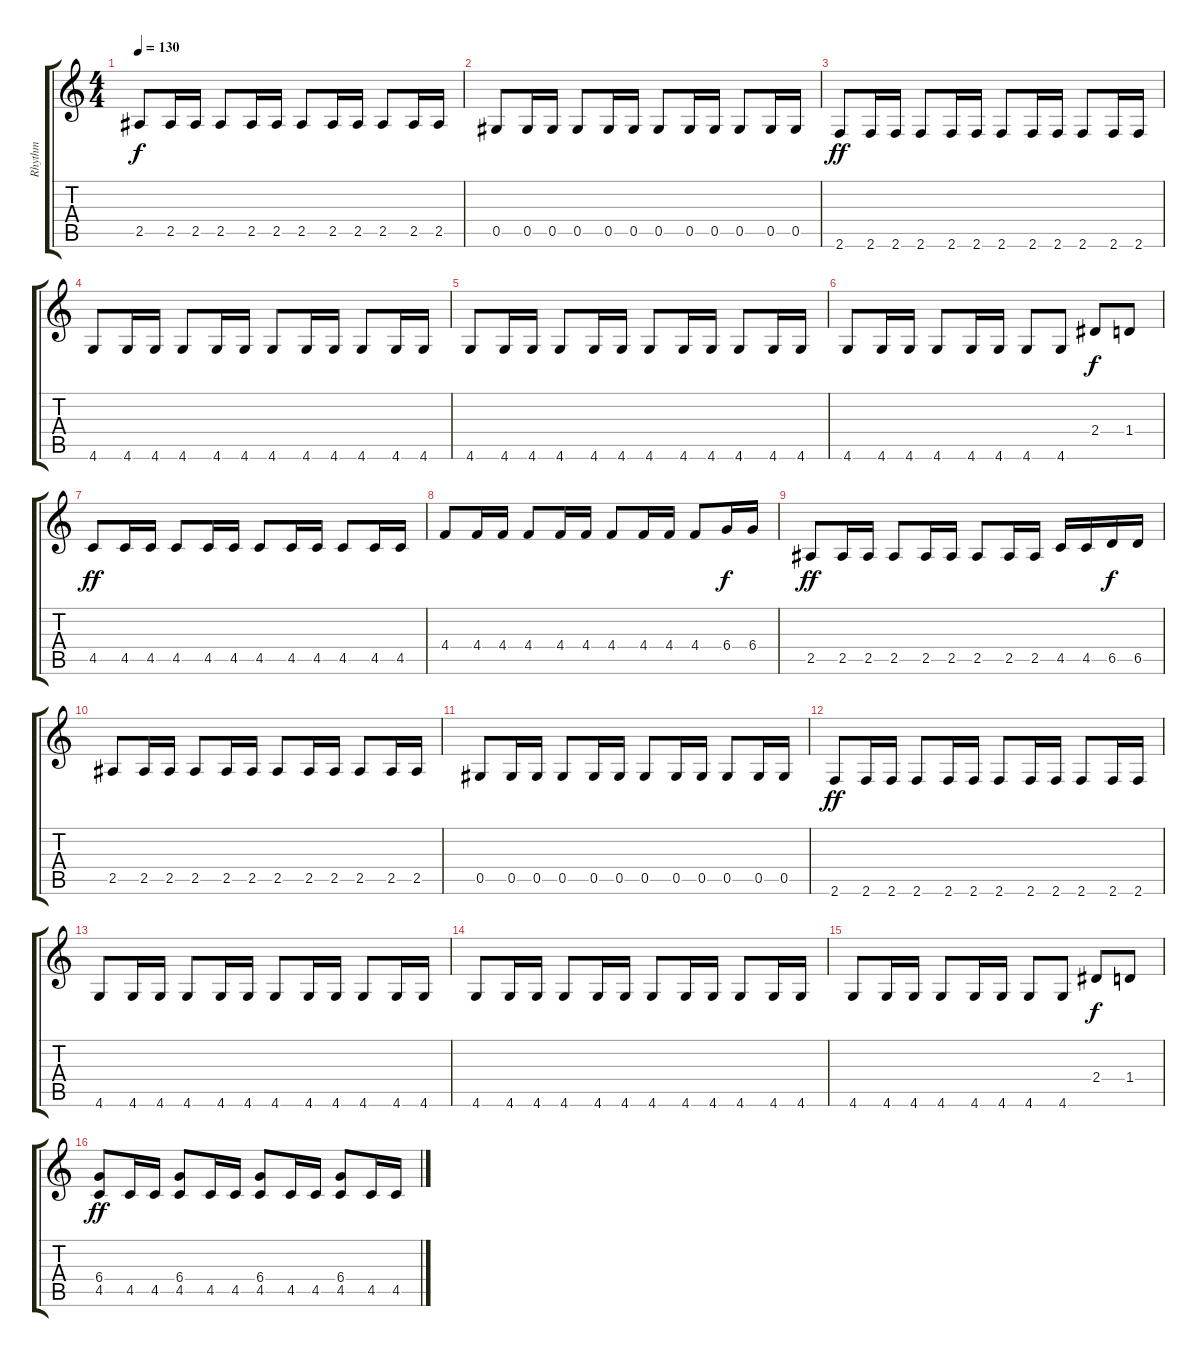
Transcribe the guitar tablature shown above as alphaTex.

\track ("Rhythm" "Rhythm") {instrument overdrivenguitar}
\staff {score tabs}
\tuning (Eb4 Bb3 Gb3 Db3 Ab2 Eb2) {hide}
\ts (4 4)
\tempo 130
\clef g2
\ks c
2.5.8{dy f} 2.5.16 2.5.16 2.5.8 2.5.16 2.5.16 2.5.8 2.5.16 2.5.16 2.5.8 2.5.16 2.5.16 |
0.5.8 0.5.16 0.5.16 0.5.8 0.5.16 0.5.16 0.5.8 0.5.16 0.5.16 0.5.8 0.5.16 0.5.16 |
2.6.8{dy ff} 2.6.16 2.6.16 2.6.8 2.6.16 2.6.16 2.6.8 2.6.16 2.6.16 2.6.8 2.6.16 2.6.16 |
4.6.8 4.6.16 4.6.16 4.6.8 4.6.16 4.6.16 4.6.8 4.6.16 4.6.16 4.6.8 4.6.16 4.6.16 |
4.6.8 4.6.16 4.6.16 4.6.8 4.6.16 4.6.16 4.6.8 4.6.16 4.6.16 4.6.8 4.6.16 4.6.16 |
4.6.8 4.6.16 4.6.16 4.6.8 4.6.16 4.6.16 4.6.8 4.6.8 2.4.8{dy f} 1.4.8 |
4.5.8{dy ff} 4.5.16 4.5.16 4.5.8 4.5.16 4.5.16 4.5.8 4.5.16 4.5.16 4.5.8 4.5.16 4.5.16 |
4.4.8 4.4.16 4.4.16 4.4.8 4.4.16 4.4.16 4.4.8 4.4.16 4.4.16 4.4.8 6.4.16{dy f} 6.4.16 |
2.5.8{dy ff} 2.5.16 2.5.16 2.5.8 2.5.16 2.5.16 2.5.8 2.5.16 2.5.16 4.5.16 4.5.16 6.5.16{dy f} 6.5.16 |
2.5.8 2.5.16 2.5.16 2.5.8 2.5.16 2.5.16 2.5.8 2.5.16 2.5.16 2.5.8 2.5.16 2.5.16 |
0.5.8 0.5.16 0.5.16 0.5.8 0.5.16 0.5.16 0.5.8 0.5.16 0.5.16 0.5.8 0.5.16 0.5.16 |
2.6.8{dy ff} 2.6.16 2.6.16 2.6.8 2.6.16 2.6.16 2.6.8 2.6.16 2.6.16 2.6.8 2.6.16 2.6.16 |
4.6.8 4.6.16 4.6.16 4.6.8 4.6.16 4.6.16 4.6.8 4.6.16 4.6.16 4.6.8 4.6.16 4.6.16 |
4.6.8 4.6.16 4.6.16 4.6.8 4.6.16 4.6.16 4.6.8 4.6.16 4.6.16 4.6.8 4.6.16 4.6.16 |
4.6.8 4.6.16 4.6.16 4.6.8 4.6.16 4.6.16 4.6.8 4.6.8 2.4.8{dy f} 1.4.8 |
(6.4 4.5).8{dy ff} 4.5.16 4.5.16 (6.4 4.5).8 4.5.16 4.5.16 (6.4 4.5).8 4.5.16 4.5.16 (6.4 4.5).8 4.5.16 4.5.16
